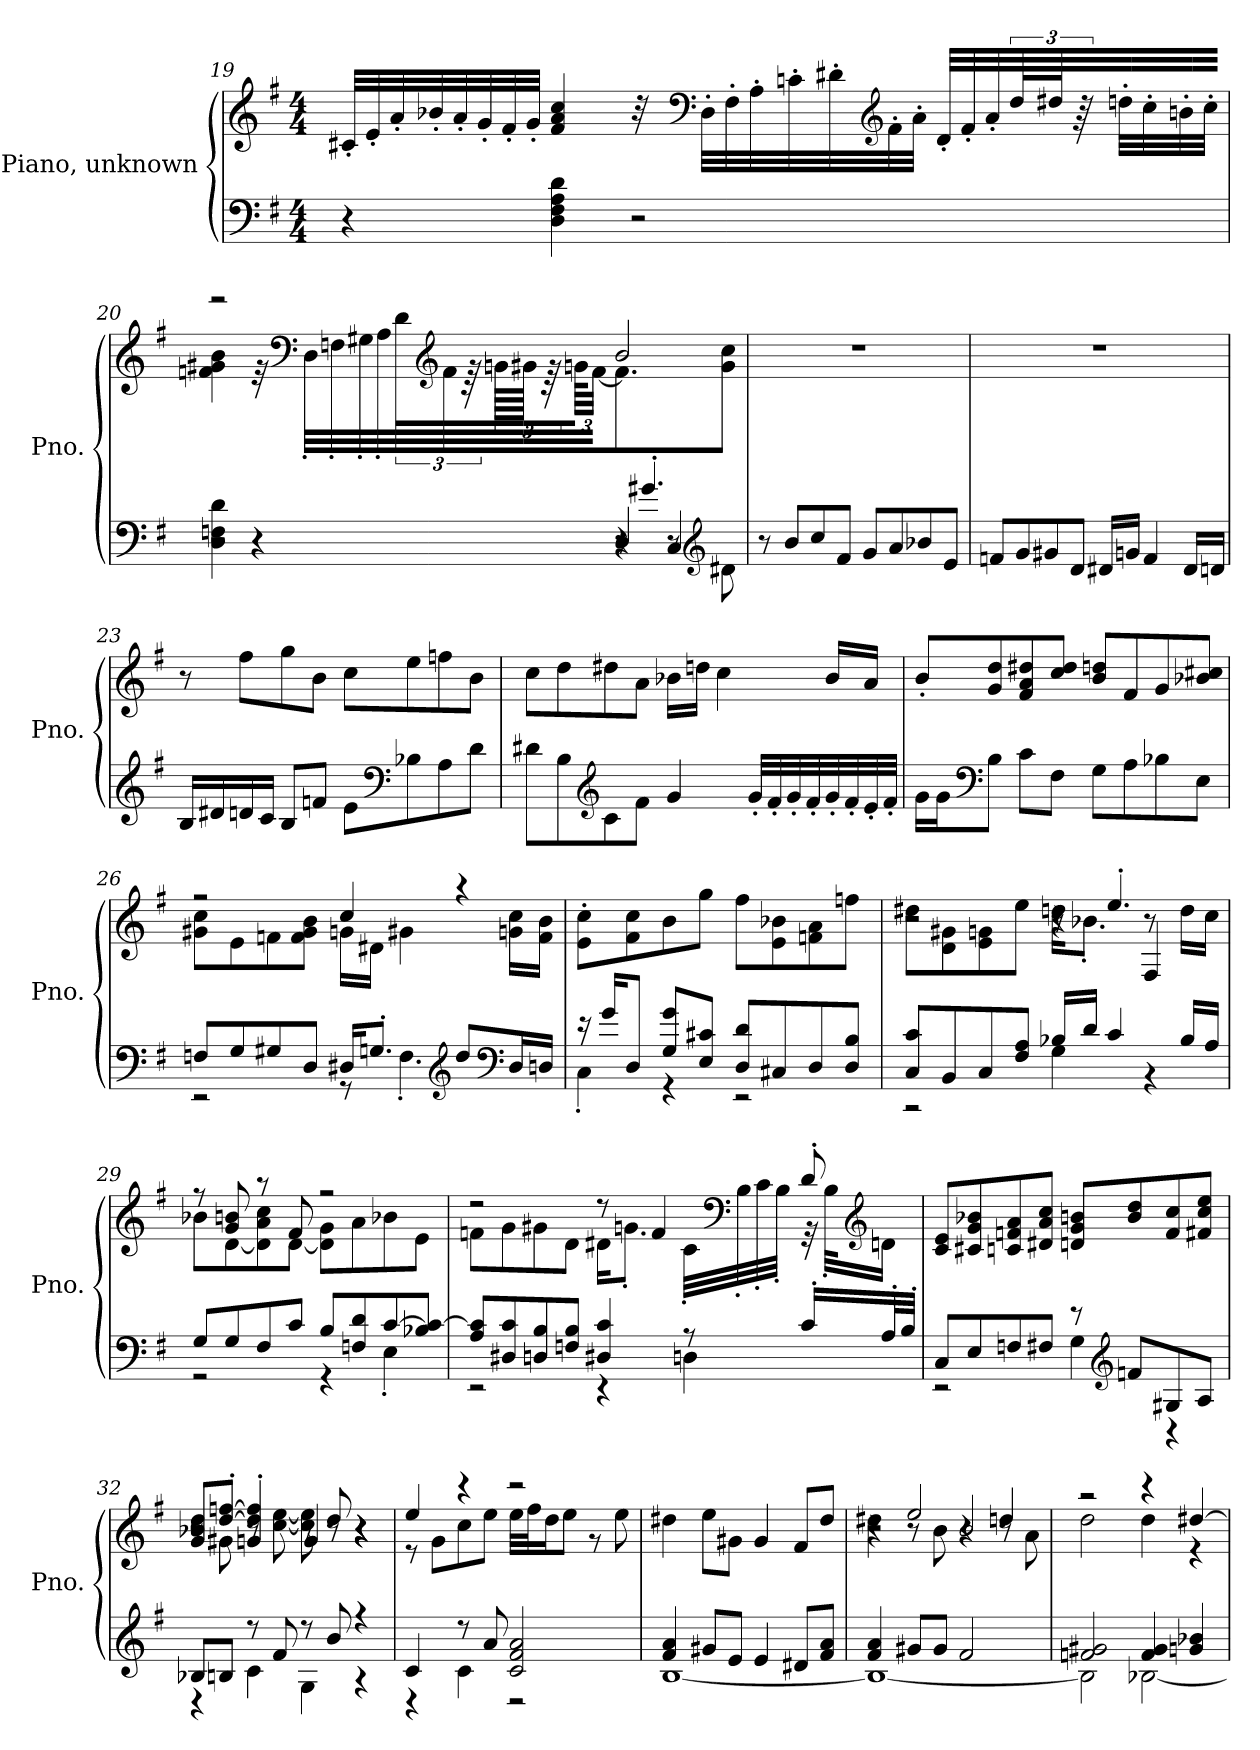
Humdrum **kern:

**kern	**kern
*part1	*part1
*staff2	*staff1
*I"Piano, unknown	*
*I'Pno.	*
!!LO:LB:g=z
*clefF4	*clefG2
*k[f#]	*k[f#]
*M4/4	*M4/4
=19	=19
4r	32c#X'/LLL
.	32e'/
.	32a'/
.	32b-X'/
.	32a'/
.	32g'/
.	32f#'/
.	32g'/JJJ
4D\ 4F#\ 4A\ 4d\	4f#/ 4a/ 4cc/
2r	32r
*	*clefF4
.	32D'\LLL
.	32F#'\
.	32A'\
.	32cn'\
.	32d#X'\
*	*clefG2
.	32f#'\
.	32a'\JJJ
.	32d#'/LLL
.	32f#'/
.	32a'/
.	96dd/L
.	96dd#X/JJJJ
.	96r
.	32ddn'\LLL
.	32cc'\
.	32bn'\
.	32cc'\JJJ
!!LO:LB:g=z
=20	=20
*^	*^
*	*^	*	*
2r	4D\ 4Fn\ 4d\	2r	2r	4fn\ 4g#X\ 4b\
.	4r	.	.	32r
*	*	*	*clefF4	*
.	.	.	.	32D'\LLL
.	.	.	.	32Fn'\
.	.	.	.	32G#X'\
.	.	.	.	32A'\
.	.	.	.	96d\L
*	*	*	*clefG2	*
.	.	.	.	96f\JJJJ
.	.	.	.	96r
.	.	.	.	96gn\LLLL
.	.	.	.	96g#X\JJJJ
.	.	.	.	96r
*	*	*	*	*Xbrackettup
.	.	.	.	96gn\KLLL
.	.	.	.	[48f\JJJ
8r	4r	4D/	2b/	4.f\]
4.g#X'/	.	.	.	.
.	8r	4C/	.	.
*clefG2	*	*	*	*
.	8d#X\	.	.	8g\ 8cc\
*v	*v	*v	*	*
*	*v	*v
=21	=21
8r	1r
8b/L	.
8cc/	.
8f#/J	.
8g/L	.
8a/	.
8b-X/	.
8e/J	.
!!LO:LB:g=z
=22	=22
8fn/L	1r
8g/	.
8g#X/	.
8d/J	.
16d#X/LL	.
16gn/JJ	.
4f/	.
16d#/LL	.
16dn/JJ	.
=23	=23
16B/LL	8r
16d#X/	.
16dn/	8ff#\L
16c/JJ	.
8B/L	8gg\
8fn/J	8b\J
8e\L	8cc\L
*clefF4	*
8B-X\	8ee\
8A\	8ffn\
8d\J	8b\J
=24	=24
8d#X\L	8cc\L
8B\	8dd\
*clefG2	*
8c\	8dd#X\
8f#\J	8a\J
4g/	16b-X\LL
.	16ddn\JJ
.	4cc\
32g'/LLL	.
32f#'/	.
32g'/	.
32f#'/	.
32g'/	16b-/LL
32f#'/	.
32e'/	16a/JJ
32f#'/JJJ	.
!!LO:LB:g=z
=25	=25
16g\LL	8b'/L
16g\J	.
*clefF4	*
8B\J	8g/ 8dd/
8c\L	8f#/ 8a/ 8dd#X/
8F#\J	8cc/ 8dd#/J
8G\L	8b/ 8ddn/L
8A\	8f#/
8B-X\	8g/
8E\J	8b-X/ 8cc#X/J
=26	=26
*^	*^
8Fn/L	2r	2r	8g#X\ 8cc\L
8G/	.	.	8e\
8G#X/	.	.	8fn\
8D/J	.	.	8f\ 8g#\ 8b\J
16D#X/KL	8r	4cc/	16gn\LL
8.Gn'/J	.	.	16d#X\JJ
.	4.F'\	.	4g#X\
*clefG2	*	*	*
8dd/L	.	4r	.
*clefF4	*	*	*
16D#/L	.	.	16gn\ 16cc\LL
16Dn/JJ	.	.	16f\ 16b\JJ
*	*	*v	*v
!!LO:PB:g=z
=27	=27	=27
16r	4C'\	8e\' 8cc\'L
16g/KL	.	.
8D/J	.	8f#\ 8cc\
8G/ 8g/L	4r	8b\
8E/ 8c#X/J	.	8gg\J
8D/ 8d/L	2r	8ff#\L
8C#X/	.	8e\ 8b-X\
8D/	.	8fn\ 8a\
8D/ 8B/J	.	8ffn\J
=28	=28	=28
*	*	*^
*	*	*	*^
8C/ 8c/L	2r	2r	8dd#X\L	2r
8BB/	.	.	8d\ 8g#X\	.
8C/	.	.	8e\ 8gn\	.
8F#/ 8A/J	.	.	8ee\J	.
16B-X/LL	4G\	8r	16ddn\KL	4r
16d/JJ	.	.	8.b-X'\J	.
4c/	.	4.ee'/	.	.
.	4r	.	8r	4F#/
16B-/LL	.	.	16dd\LL	.
16A/JJ	.	.	16cc\JJ	.
*	*	*	*v	*v
=29	=29	=29	=29
8G/L	2r	8r	8b-X\L
8G/	.	8g/ 8bn/	[8d\
8F#/	.	8r	8d\] 8a\ 8cc\
8c/J	.	8f#/	[8d\J
8B/L	4r	2r	8d\] 8g\L
8Fn/ 8d/	.	.	8a\
[8c/	4E'\	.	8b-X\
8B-X/ 8c/_J	.	.	8e\J
!!LO:LB:g=z	!!
=30	=30	=30	=30
8A/ 8c/]L	2r	2r	8fn\L
8D#X/ 8c/	.	.	8g\
8Dn/ 8B/	.	.	8g#X\
8Fn/ 8B/J	.	.	8d\J
4D#X/ 4c/	4r	8r	16d#X\KL
.	.	.	8.gn'\J
.	.	4f/	.
8r	4Dn\	.	32c'\LLL
*	*	*clefF4	*
.	.	.	32B'\
.	.	.	32c'\
.	.	.	32B'\JJJ
16c'/LL	.	8d#'/	32r
.	.	.	32B'\KLL
*	*	*clefG2	*
32A'/L	.	.	16dn\JJ
32B'/JJJ	.	.	.
*	*	*v	*v
=31	=31	=31
8C/L	2r	8c/ 8e/L
8E/	.	8c#X/ 8g/ 8b-X/
8Fn/	.	8cn/ 8fn/ 8a/
8F#X/J	.	8d#X/ 8a/ 8cc/J
8r	4G\	8dn/ 8g/ 8bn/L
*clefG2	*	*
8fn/L	.	8b/ 8dd/
8G#X/	4r	8f/ 8cc/
8A/J	.	8f#X/ 8cc/ 8ee/J
!!LO:LB:g=z
=32	=32	=32
*	*	*^
*	*	*	*^
8B-X/L	4r	8g/ 8b-X/ 8dd/L	8r	2r
8Bn/J	.	[8dd/' [8ffn/'J	8g#X\	.
8r	4c\	4gn/' 4dd/]' 4ff/]'	8r	.
8f#/	.	.	[8cc\ [8ee\	.
8r	4G\	8r	8cc\] 8ee\]	4g/
8b/	.	8dd/	8r	.
4r	4r	4r	4r	4r
*	*	*	*v	*v
=33	=33	=33	=33
4c/	4r	4ee/	8r
.	.	.	8g\L
8r	4c\	4r	8cc\
8a/	.	.	8ee\J
2c/ 2f#/ 2a/	2r	2r	32ee\LLL
.	.	.	32ff#\J
.	.	.	16dd\J
.	.	.	8ee\J
.	.	.	8r
.	.	.	8ee\
*	*	*v	*v
=34	=34	=34
4f#/ 4a/	[1B	4dd#X\
8g#X/L	.	8ee\L
8e/J	.	8g#X\J
4e/	.	4g#/
8d#X/L	.	8f#/L
8f#/ 8a/J	.	8dd#/J
=35	=35	=35
*	*	*^
*	*	*	*^
4f#/ 4a/	1B_	4r	4dd#X\	2r
8g#X/L	.	2ee/	8r	.
8g#/J	.	.	8b\	.
2f#/	.	.	4r	2b/
.	.	4ddn/	8r	.
.	.	.	8a\	.
*	*	*	*v	*v
!!LO:LB:g=z
=36	=36	=36	=36
2fn/ 2g#X/	2B\]	2r	2dd\
4f/ 4g#/	[2B-X\	4r	4dd\
4gn/ 4b-X/	.	[4dd#X/	4r
*v	*v	*	*
*	*v	*v
=	=
*-	*-
